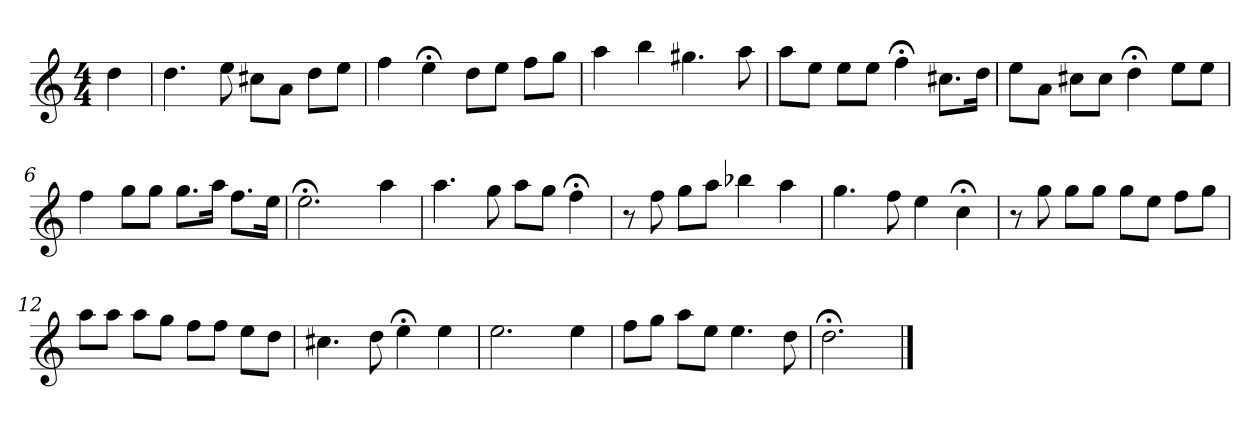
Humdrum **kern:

**kern
*part1
*staff1
*k[]
*D:dor
*M4/4
*MM120
=
4dd
=1
4.dd
8ee
8cc#XL
8aJ
8ddL
8eeJ
=2
4ff
4ee;<
8ddL
8eeJ
8ffL
8ggJ
=3
4aa
4bb
4.gg#X
8aa
=4
8aaL
8eeJ
8eeL
8eeJ
4ff;<
8.cc#XL
16ddJk
=5
8eeL
8aJ
8cc#XL
8cc#J
4dd;<
8eeL
8eeJ
=6
4ff
8ggL
8ggJ
8.ggL
16aaJk
8.ffL
16eeJk
=7
2.ee;<
4aa
=8
4.aa
8gg
8aaL
8ggJ
4ff;<
=9
8r
8ff
8ggL
8aaJ
4bb-X
4aa
=10
4.gg
8ff
4ee
4cc;<
=11
8r
8gg
8ggL
8ggJ
8ggL
8eeJ
8ffL
8ggJ
=12
8aaL
8aaJ
8aaL
8ggJ
8ffL
8ffJ
8eeL
8ddJ
=13
4.cc#X
8dd
4ee;<
4ee
=14
2.ee
4ee
=15
8ffL
8ggJ
8aaL
8eeJ
4.ee
8dd
=16
2.dd;<
==
*-
